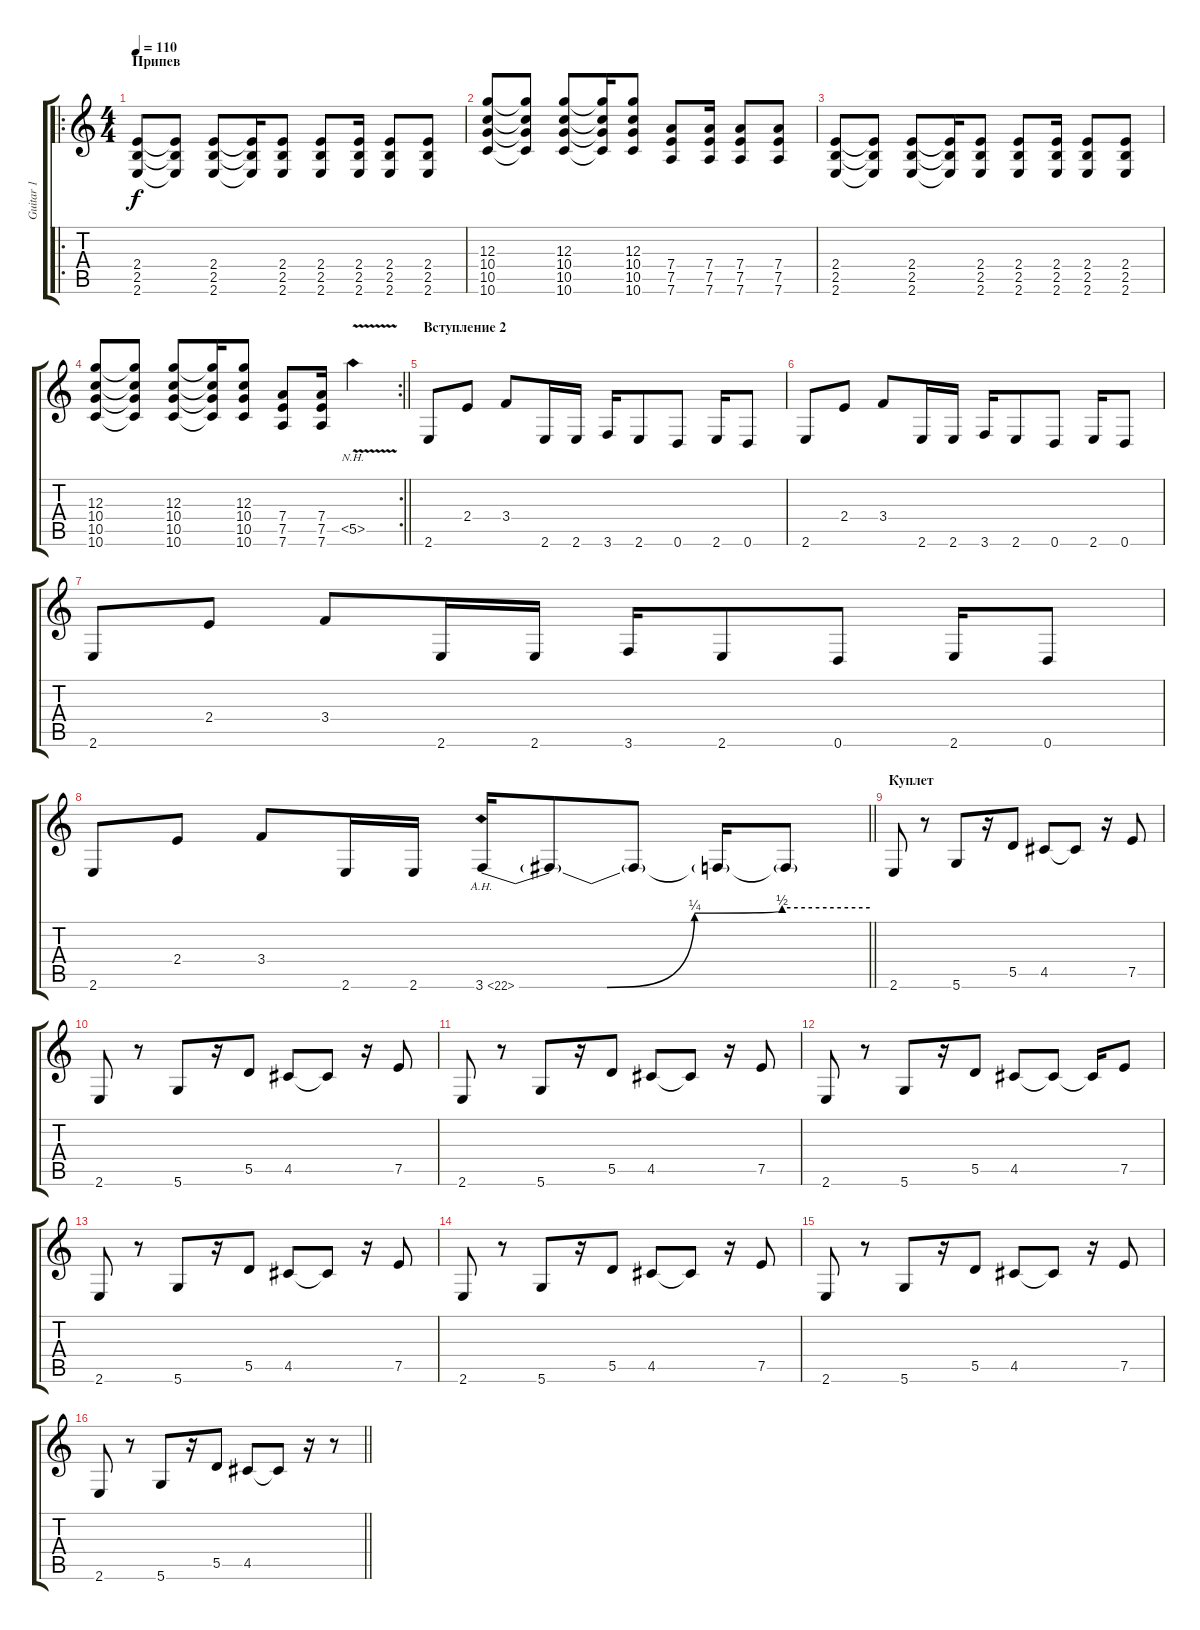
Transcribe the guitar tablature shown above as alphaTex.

\track ("Guitar 1" "Guitar 1") {instrument distortionguitar}
\staff {score tabs}
\tuning (E4 B3 G3 D3 A2 D2) {hide}
\ro
\ts (4 4)
\section ("" "Припев")
\tempo 110
\clef g2
\ks c
(2.4 2.5 2.6).8{dy f} (2.4{t} 2.5{t} 2.6{t}).8 (2.4 2.5 2.6).8 (2.4{t} 2.5{t} 2.6{t}).16 (2.4 2.5 2.6).8 (2.4 2.5 2.6).8 (2.4 2.5 2.6).16 (2.4 2.5 2.6).8 (2.4 2.5 2.6).8 |
(12.3 10.4 10.5 10.6).8 (12.3{t} 10.4{t} 10.5{t} 10.6{t}).8 (12.3 10.4 10.5 10.6).8 (12.3{t} 10.4{t} 10.5{t} 10.6{t}).16 (12.3 10.4 10.5 10.6).8 (7.4 7.5 7.6).8 (7.4 7.5 7.6).16 (7.4 7.5 7.6).8 (7.4 7.5 7.6).8 |
(2.4 2.5 2.6).8 (2.4{t} 2.5{t} 2.6{t}).8 (2.4 2.5 2.6).8 (2.4{t} 2.5{t} 2.6{t}).16 (2.4 2.5 2.6).8 (2.4 2.5 2.6).8 (2.4 2.5 2.6).16 (2.4 2.5 2.6).8 (2.4 2.5 2.6).8 |
\rc 2
\barLineRight lightlight
(12.3 10.4 10.5 10.6).8 (12.3{t} 10.4{t} 10.5{t} 10.6{t}).8 (12.3 10.4 10.5 10.6).8 (12.3{t} 10.4{t} 10.5{t} 10.6{t}).16 (12.3 10.4 10.5 10.6).8 (7.4 7.5 7.6).8 (7.4 7.5 7.6).16 5.5{nh v}.4 |
\section ("" "Вступление 2")
2.6.8 2.4.8 3.4.8 2.6.16 2.6.16 3.6.16 2.6.8 0.6.8 2.6.16 0.6.8 |
2.6.8 2.4.8 3.4.8 2.6.16 2.6.16 3.6.16 2.6.8 0.6.8 2.6.16 0.6.8 |
2.6.8 2.4.8 3.4.8 2.6.16 2.6.16 3.6.16 2.6.8 0.6.8 2.6.16 0.6.8 |
\barLineRight lightlight
2.6.8 2.4.8 3.4.8 2.6.16 2.6.16 3.6{be (custom 0 0 15 0 30 1 45 2 60 2) ah 19}.16 3.6{t}.8 3.6{t}.8 3.6{t}.16 3.6{t}.8 |
\section ("" "Куплет")
2.6.8 r.8 5.6.8 r.16 5.5.8 4.5.8 4.5{t}.8 r.16 7.5.8 |
2.6.8 r.8 5.6.8 r.16 5.5.8 4.5.8 4.5{t}.8 r.16 7.5.8 |
2.6.8 r.8 5.6.8 r.16 5.5.8 4.5.8 4.5{t}.8 r.16 7.5.8 |
2.6.8 r.8 5.6.8 r.16 5.5.8 4.5.8 4.5{t}.8 4.5{t}.16 7.5.8 |
2.6.8 r.8 5.6.8 r.16 5.5.8 4.5.8 4.5{t}.8 r.16 7.5.8 |
2.6.8 r.8 5.6.8 r.16 5.5.8 4.5.8 4.5{t}.8 r.16 7.5.8 |
2.6.8 r.8 5.6.8 r.16 5.5.8 4.5.8 4.5{t}.8 r.16 7.5.8 |
\barLineRight lightlight
2.6.8 r.8 5.6.8 r.16 5.5.8 4.5.8 4.5{t}.8 r.16 r.8
